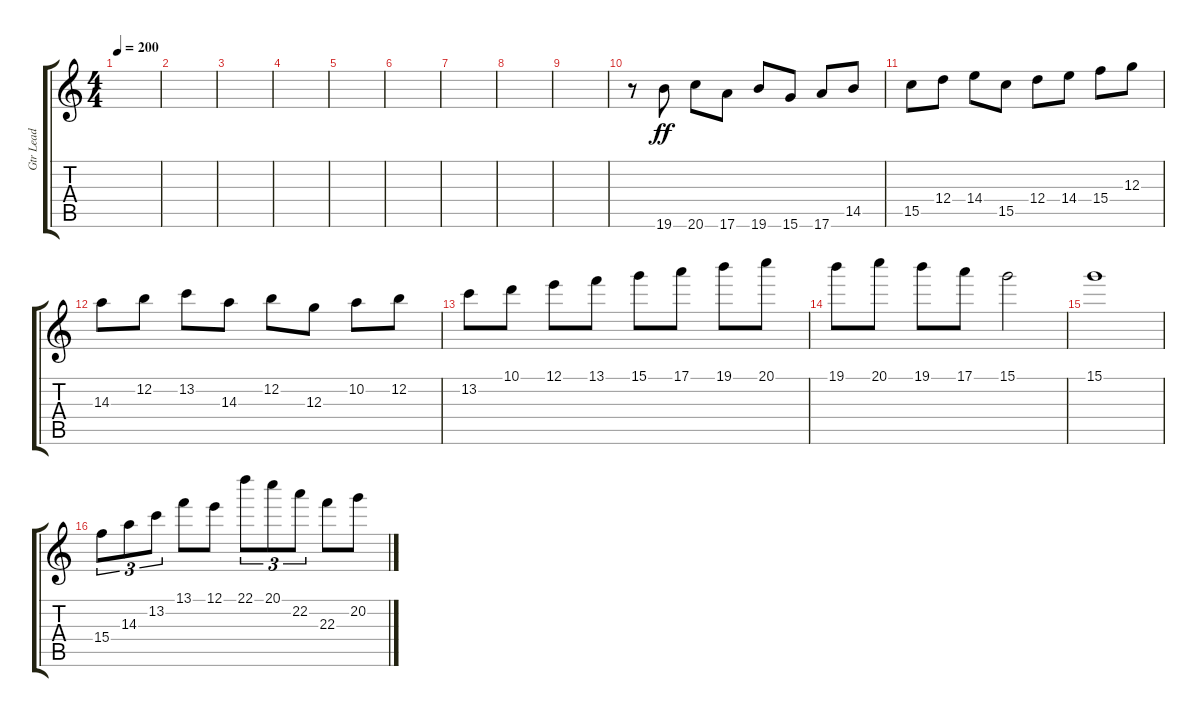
\track ("Gtr Lead" "Gtr Lead") {instrument distortionguitar}
\staff {score tabs}
\tuning (E4 B3 G3 D3 A2 E2) {hide}
\ts (4 4)
\tempo 200
\clef g2
\ks c
|
|
|
|
|
|
|
|
|
r.8 19.6.8{dy ff} 20.6.8 17.6.8 19.6.8 15.6.8 17.6.8 14.5.8 |
15.5.8 12.4.8 14.4.8 15.5.8 12.4.8 14.4.8 15.4.8 12.3.8 |
14.3.8 12.2.8 13.2.8 14.3.8 12.2.8 12.3.8 10.2.8 12.2.8 |
13.2.8 10.1.8 12.1.8 13.1.8 15.1.8 17.1.8 19.1.8 20.1.8 |
19.1.8 20.1.8 19.1.8 17.1.8 15.1.2 |
15.1.1 |
15.4.8{tu (3 2)} 14.3.8{tu (3 2)} 13.2.8{tu (3 2)} 13.1.8 12.1.8 22.1.8{tu (3 2)} 20.1.8{tu (3 2)} 22.2.8{tu (3 2)} 22.3.8 20.2.8
